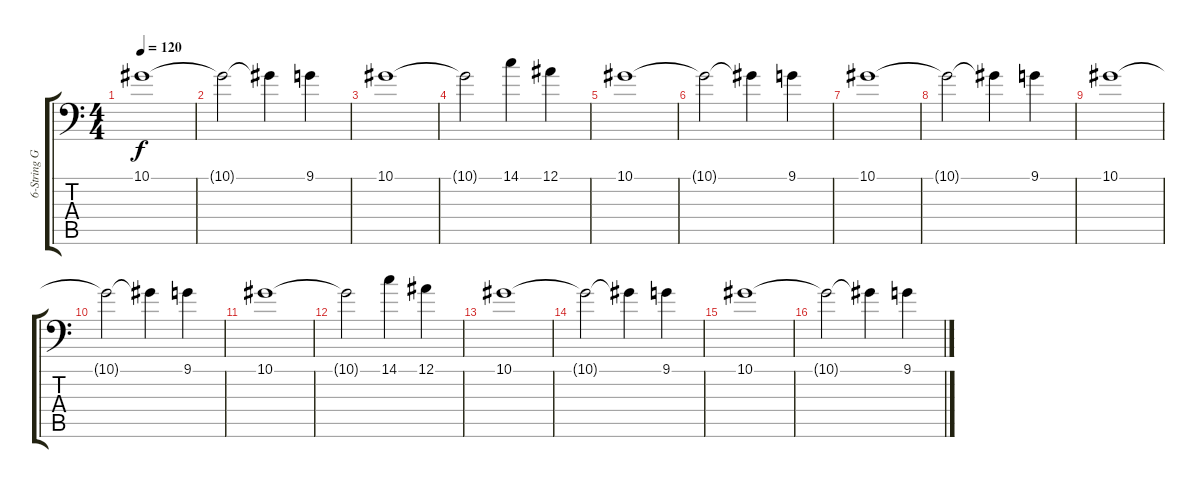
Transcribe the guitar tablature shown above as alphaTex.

\track ("6-String Guitar Synth 3" "6-String G") {instrument fx8scifi}
\staff {score tabs}
\tuning (Bb3 F3 Db3 Ab2 Eb2 Bb1) {hide}
\ts (4 4)
\tempo 120
\clef f4
\ks c
10.1.1{dy f} |
10.1{t}.2 10.1{t}.4 9.1.4 |
10.1.1 |
10.1{t}.2 14.1.4 12.1.4 |
10.1.1 |
10.1{t}.2 10.1{t}.4 9.1.4 |
10.1.1 |
10.1{t}.2 10.1{t}.4 9.1.4 |
10.1.1 |
10.1{t}.2 10.1{t}.4 9.1.4 |
10.1.1 |
10.1{t}.2 14.1.4 12.1.4 |
10.1.1 |
10.1{t}.2 10.1{t}.4 9.1.4 |
10.1.1 |
10.1{t}.2 10.1{t}.4 9.1.4
